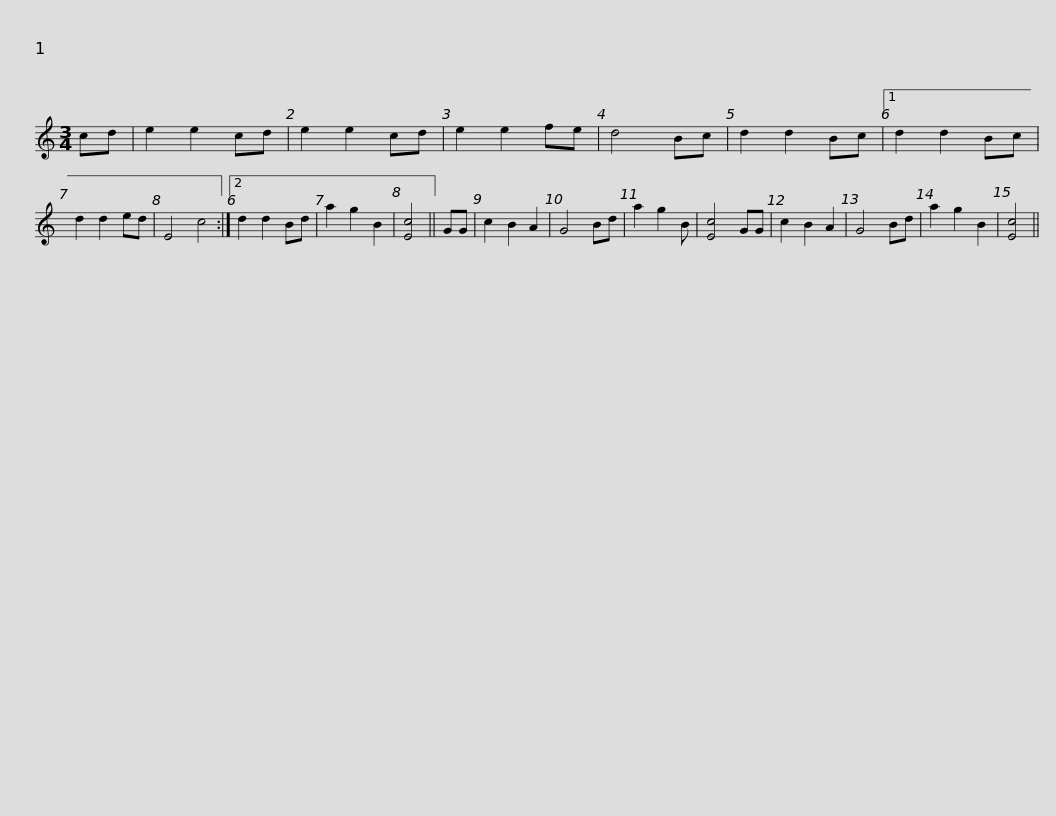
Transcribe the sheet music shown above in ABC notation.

X:1
L:1/8
M:3/4
I:linebreak $
K:C
V:1 treble
V:1
 cd | e2 e2 cd | e2 e2 cd | e2 e2 fe | d4 Bc | %5
 d2 d2 Bc |1 d2 d2 Bc | d2 d2 ed | E4 c4 :|2 d2 d2 Bd | %10
 a2 g2 B2 | [Ec]4 ||$ GG | c2 B2 A2 | G4 Bd | %15
 a2 g2 B | [Ec]4 GG | c2 B2 A2 | G4 Bd | a2 g2 B2 | %20
 [Ec]4 || %21
